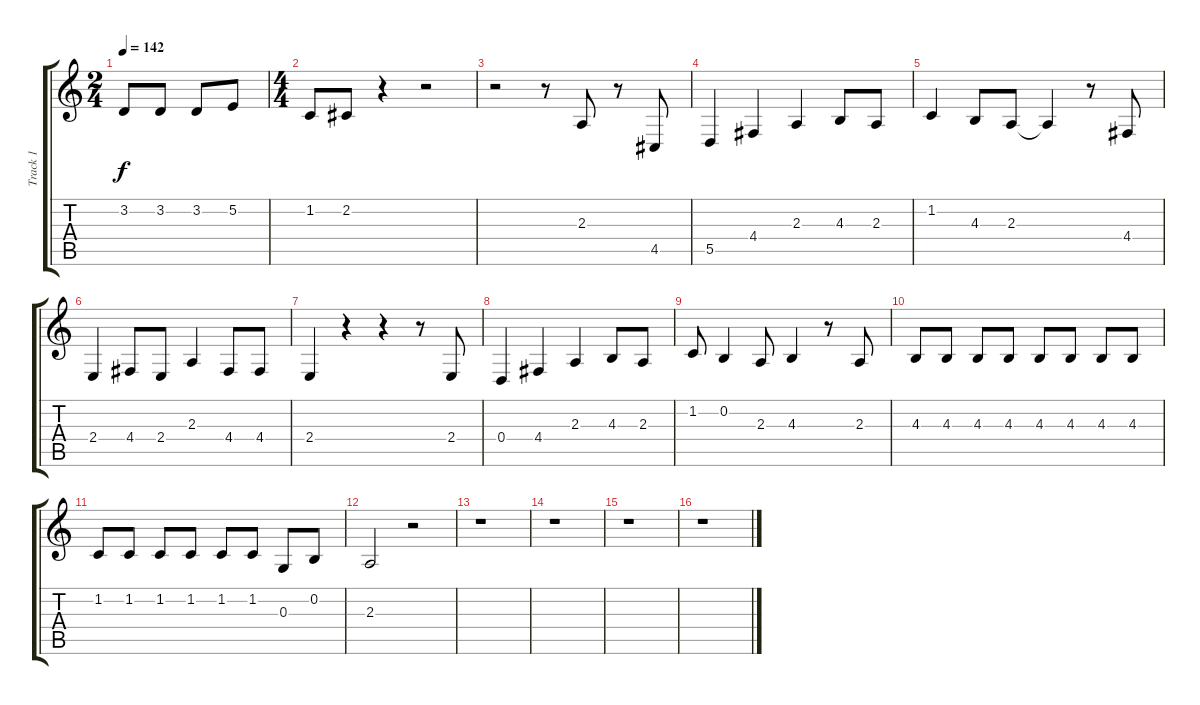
\track ("Track 1" "Track 1") {instrument tenorsax}
\staff {score tabs}
\tuning (E4 B3 G3 D3 A2 E2) {hide}
\ts (2 4)
\tempo 142
\clef g2
\ks c
3.2.8{dy f} 3.2.8 3.2.8 5.2.8 |
\ts (4 4)
1.2.8 2.2.8 r.4 r.2 |
r.2 r.8 2.3.8 r.8 4.5.8 |
5.5.4 4.4.4 2.3.4 4.3.8 2.3.8 |
1.2.4 4.3.8 2.3.8 2.3{t}.4 r.8 4.4.8 |
2.4.4 4.4.8 2.4.8 2.3.4 4.4.8 4.4.8 |
2.4.4 r.4 r.4 r.8 2.4.8 |
0.4.4 4.4.4 2.3.4 4.3.8 2.3.8 |
1.2.8 0.2.4 2.3.8 4.3.4 r.8 2.3.8 |
4.3.8 4.3.8 4.3.8 4.3.8 4.3.8 4.3.8 4.3.8 4.3.8 |
1.2.8 1.2.8 1.2.8 1.2.8 1.2.8 1.2.8 0.3.8 0.2.8 |
2.3.2 r.2 |
r.1 |
r.1 |
r.1 |
r.1
